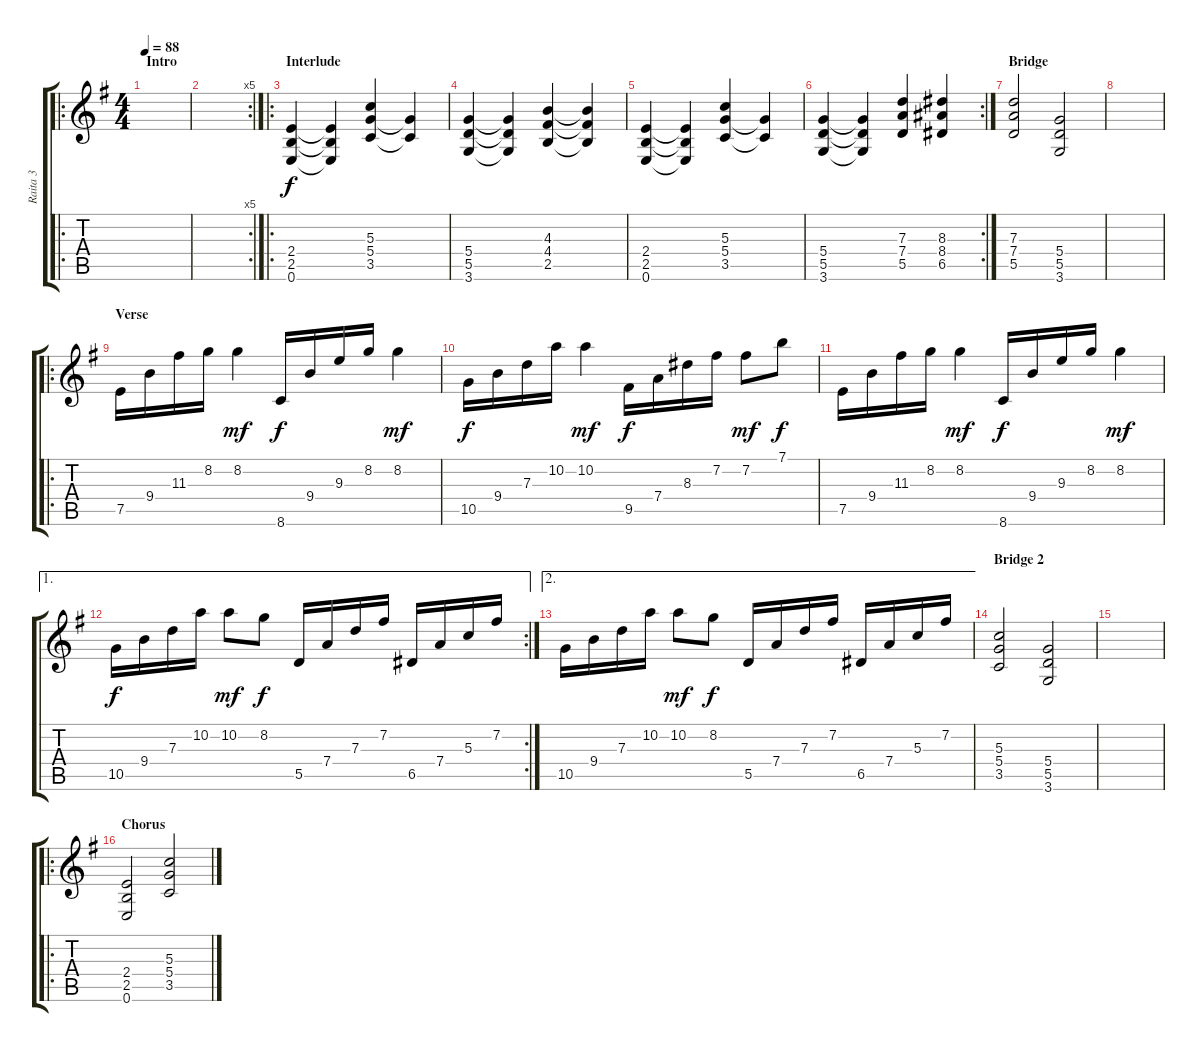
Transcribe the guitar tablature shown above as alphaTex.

\track ("Raita 3" "Raita 3") {instrument distortionguitar}
\staff {score tabs}
\tuning (E4 B3 G3 D3 A2 E2) {hide}
\ro
\ts (4 4)
\section ("" "Intro")
\tempo 88
\clef g2
\ks eminor
|
\rc 5
|
\ro
\section ("" "Interlude")
(2.4 2.5 0.6).4 (2.4{t} 2.5{t} 0.6{t}).4 (5.3 5.4 3.5).4 (5.4{t} 3.5{t}).4 |
(5.4 5.5 3.6).4 (5.4{t} 5.5{t} 3.6{t}).4 (4.3 4.4 2.5).4 (4.3{t} 4.4{t} 2.5{t}).4 |
(2.4 2.5 0.6).4 (2.4{t} 2.5{t} 0.6{t}).4 (5.3 5.4 3.5).4 (5.4{t} 3.5{t}).4 |
\rc 2
(5.4 5.5 3.6).4 (5.4{t} 5.5{t} 3.6{t}).4 (7.3 7.4 5.5).4 (8.3 8.4 6.5).4 |
\section ("" "Bridge")
(7.3 7.4 5.5).2 (5.4 5.5 3.6).2 |
|
\ro
\section ("" "Verse")
7.5.16 9.4.16 11.3.16 8.2.16 8.2.4{dy mf} 8.6.16{dy f} 9.4.16 9.3.16 8.2.16 8.2.4{dy mf} |
10.5.16{dy f} 9.4.16 7.3.16 10.2.16 10.2.4{dy mf} 9.5.16{dy f} 7.4.16 8.3.16 7.2.16 7.2.8{dy mf} 7.1.8{dy f} |
7.5.16 9.4.16 11.3.16 8.2.16 8.2.4{dy mf} 8.6.16{dy f} 9.4.16 9.3.16 8.2.16 8.2.4{dy mf} |
\ae 1
\rc 2
10.5.16{dy f} 9.4.16 7.3.16 10.2.16 10.2.8{dy mf} 8.2.8{dy f} 5.5.16 7.4.16 7.3.16 7.2.16 6.5.16 7.4.16 5.3.16 7.2.16 |
\ae 2
10.5.16 9.4.16 7.3.16 10.2.16 10.2.8{dy mf} 8.2.8{dy f} 5.5.16 7.4.16 7.3.16 7.2.16 6.5.16 7.4.16 5.3.16 7.2.16 |
\section ("" "Bridge 2")
(5.3 5.4 3.5).2 (5.4 5.5 3.6).2 |
|
\ro
\section ("" "Chorus")
(2.4 2.5 0.6).2 (5.3 5.4 3.5).2
